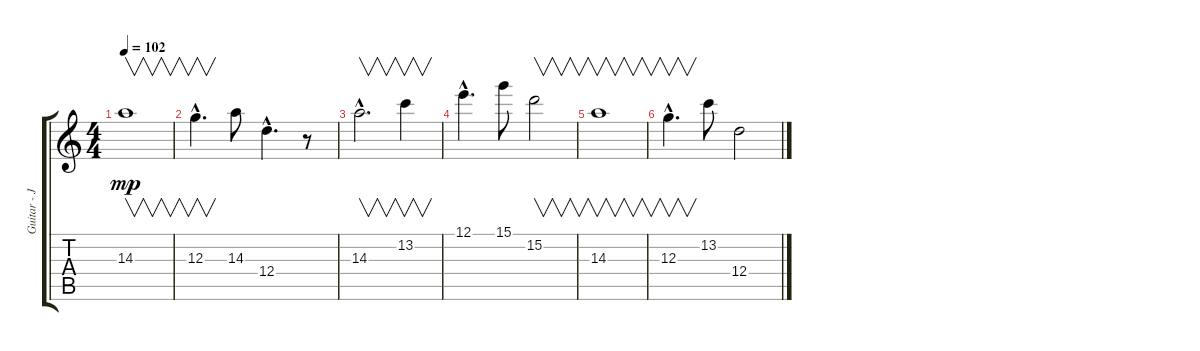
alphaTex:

\track ("Guitar - John Frusciante" "Guitar - J") {instrument electricguitarclean}
\staff {score tabs}
\tuning (E4 B3 G3 D3 A2 E2) {hide}
\ts (4 4)
\tempo 102
\clef g2
\ks c
14.3.1{v dy mp} |
12.3{hac}.4{v d} 14.3.8 12.4{hac}.4{d} r.8 |
14.3{hac}.2{v d} 13.2.4{v} |
12.1{hac}.4{d} 15.1.8 15.2.2{v} |
14.3.1{v} |
12.3{hac}.4{v d} 13.2.8 12.4.2
